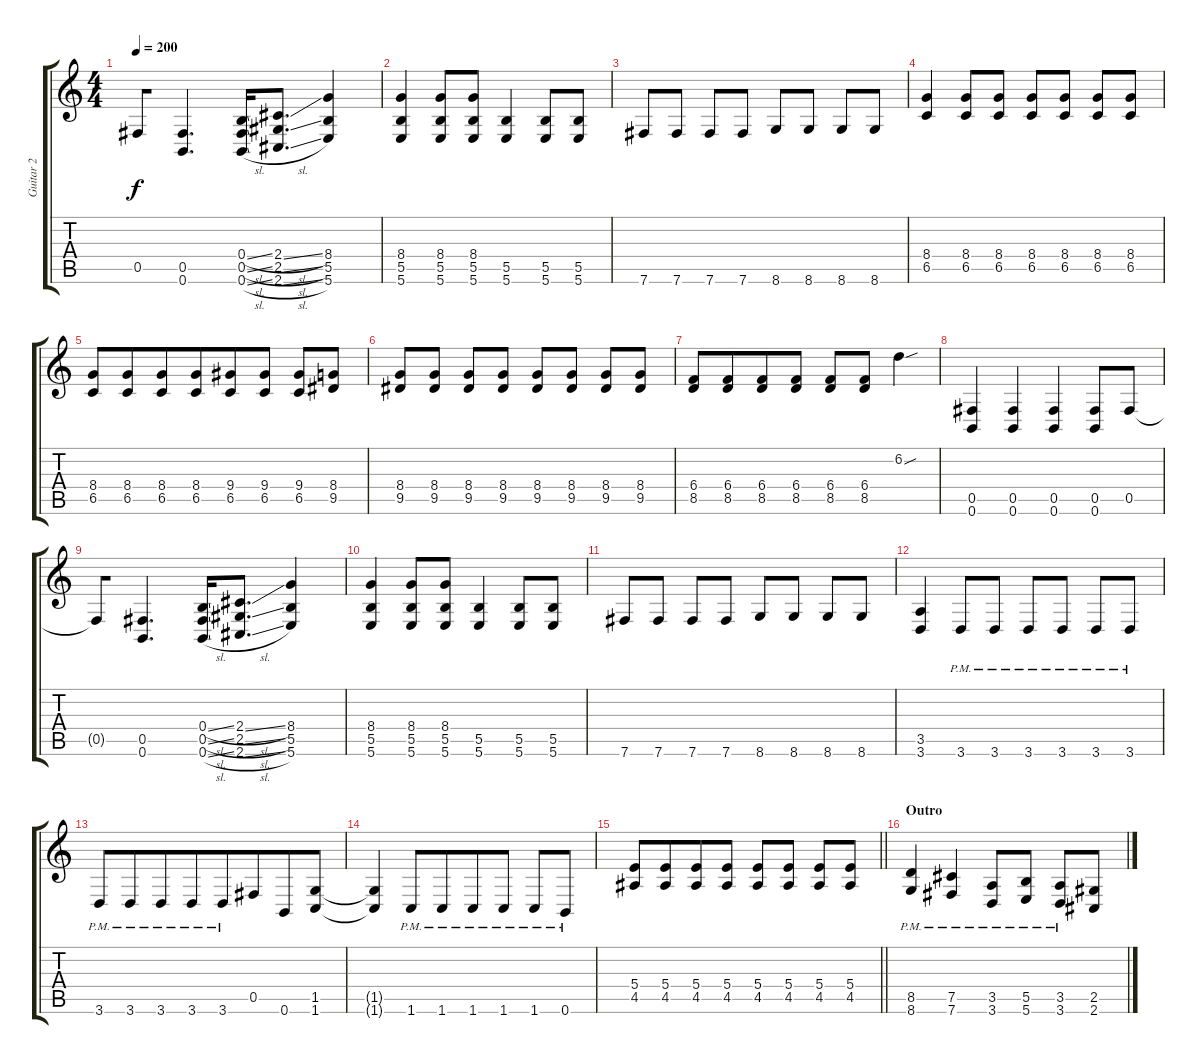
\track ("Guitar 2" "Guitar 2") {instrument distortionguitar bank 255}
\staff {score tabs}
\tuning (Db4 Ab3 E3 B2 Gb2 B1) {hide}
\ts (4 4)
\tempo 200
\clef g2
\ks c
0.5{t}.8{dy f beam merge} (0.5 0.6).4{d} (0.4{sl} 0.5{sl} 0.6{sl}).16{beam merge} (2.4{sl} 2.5{sl} 2.6{sl}).8{d} (8.4 5.5 5.6).4 |
(8.4 5.5 5.6).4 (8.4 5.5 5.6).8 (8.4 5.5 5.6).8 (5.5 5.6).4{beam merge} (5.5 5.6).8{beam merge} (5.5 5.6).8 |
7.6.8 7.6.8 7.6.8{beam merge} 7.6.8 8.6.8{beam merge} 8.6.8 8.6.8{beam merge} 8.6.8 |
(8.4 6.5).4 (8.4 6.5).8{beam merge} (8.4 6.5).8 (8.4 6.5).8 (8.4 6.5).8 (8.4 6.5).8 (8.4 6.5).8 |
(8.4 6.5).8 (8.4 6.5).8{beam merge} (8.4 6.5).8{beam merge} (8.4 6.5).8{beam merge} (9.4 6.5).8 (9.4 6.5).8 (9.4 6.5).8 (8.4 9.5).8 |
(8.4 9.5).8{beam merge} (8.4 9.5).8 (8.4 9.5).8{beam merge} (8.4 9.5).8 (8.4 9.5).8 (8.4 9.5).8 (8.4 9.5).8{beam merge} (8.4 9.5).8 |
(6.4 8.5).8 (6.4 8.5).8{beam merge} (6.4 8.5).8 (6.4 8.5).8 (6.4 8.5).8 (6.4 8.5).8 6.2{sou}.4 |
(0.5 0.6).4 (0.5 0.6).4 (0.5 0.6).4{beam merge} (0.5 0.6).8 0.5.8 |
0.5{t}.8{beam merge} (0.5 0.6).4{d} (0.4{sl} 0.5{sl} 0.6{sl}).16{beam merge} (2.4{sl} 2.5{sl} 2.6{sl}).8{d} (8.4 5.5 5.6).4 |
(8.4 5.5 5.6).4 (8.4 5.5 5.6).8 (8.4 5.5 5.6).8 (5.5 5.6).4{beam merge} (5.5 5.6).8{beam merge} (5.5 5.6).8 |
7.6.8 7.6.8 7.6.8{beam merge} 7.6.8 8.6.8{beam merge} 8.6.8 8.6.8{beam merge} 8.6.8 |
(3.5 3.6).4 3.6{pm}.8 3.6{pm}.8 3.6{pm}.8{beam merge} 3.6{pm}.8 3.6{pm}.8 3.6{pm}.8 |
3.6{pm}.8 3.6{pm}.8{beam merge} 3.6{pm}.8{beam merge} 3.6{pm}.8{beam merge} 3.6{pm}.8 0.5.8{beam merge} 0.6.8 (1.5 1.6).8 |
(1.5{t} 1.6{t}).4{beam merge} 1.6{pm}.8 1.6{pm}.8{beam merge} 1.6{pm}.8 1.6{pm}.8 1.6{pm}.8 0.6{pm}.8 |
\barLineRight lightlight
(5.4 4.5).8 (5.4 4.5).8{beam merge} (5.4 4.5).8 (5.4 4.5).8 (5.4 4.5).8{beam merge} (5.4 4.5).8 (5.4 4.5).8{beam merge} (5.4 4.5).8 |
\section ("" "Outro")
(8.5{pm} 8.6{pm}).4 (7.5{pm} 7.6{pm}).4 (3.5{pm} 3.6{pm}).8 (5.5{pm} 5.6{pm}).8 (3.5{pm} 3.6{pm}).8 (2.5 2.6).8
